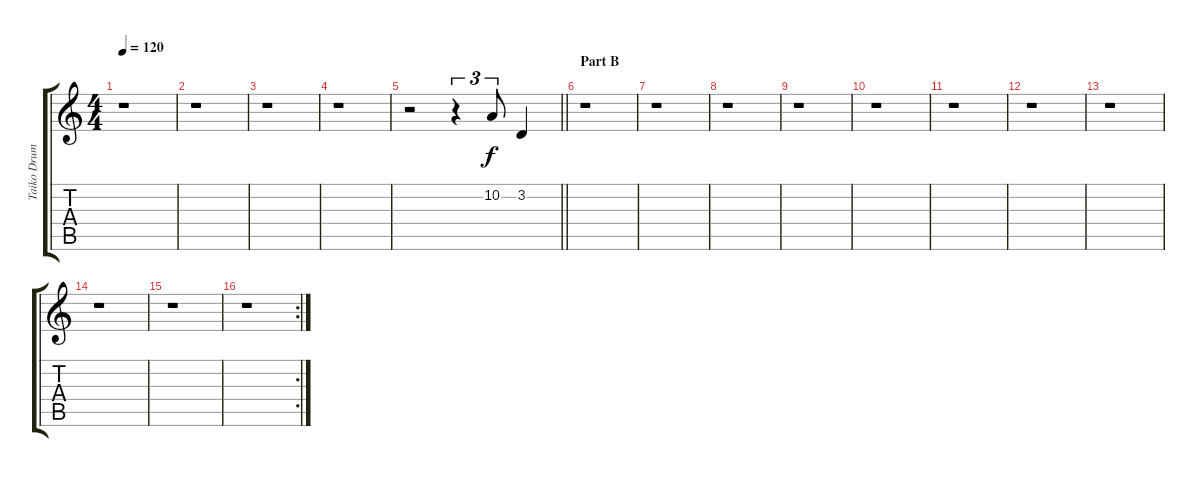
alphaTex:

\track ("Taiko Drums" "Taiko Drum") {instrument taikodrum}
\staff {score tabs}
\tuning (E4 B3 G3 D3 A2 E2) {hide}
\ts (4 4)
\tempo 120
\clef g2
\ks c
r.1{dy f} |
r.1 |
r.1 |
r.1 |
\barLineRight lightlight
r.2 r.4{tu (3 2)} 10.2.8{tu (3 2)} 3.2.4 |
\section ("" "Part B")
r.1 |
r.1 |
r.1 |
r.1 |
r.1 |
r.1 |
r.1 |
r.1 |
r.1 |
r.1 |
\rc 2
r.1
